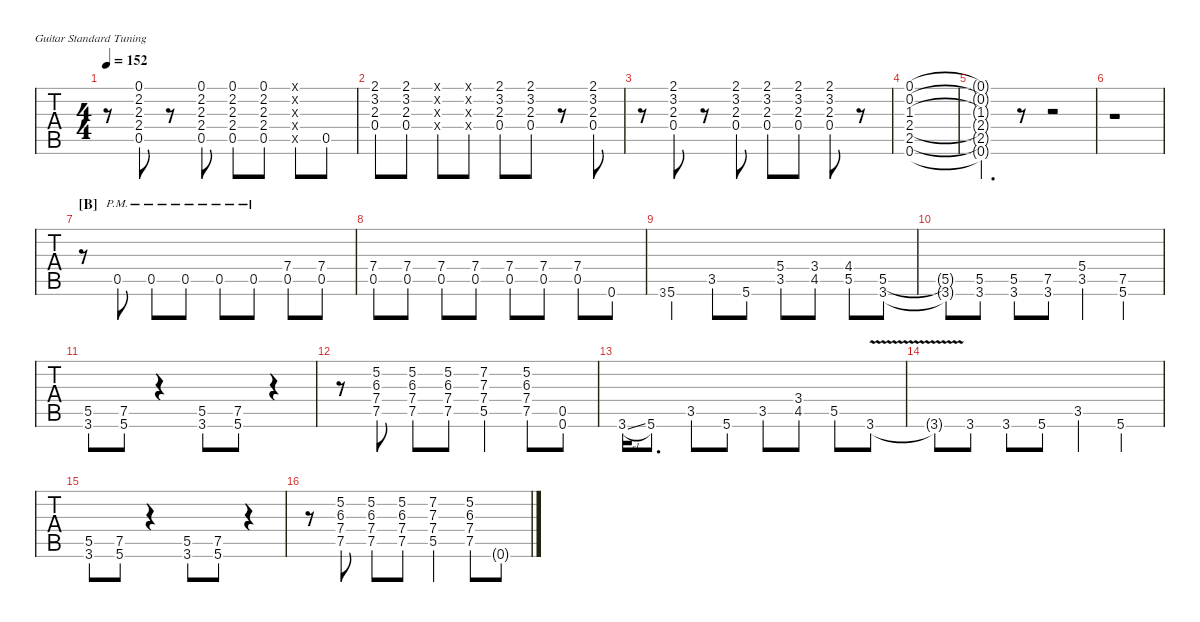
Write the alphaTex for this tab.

\hideDynamics
\bracketExtendMode nobrackets
\singleTrackTrackNamePolicy hidden
\multiTrackTrackNamePolicy hidden
\firstSystemTrackNameMode fullname
\firstSystemTrackNameOrientation horizontal
\otherSystemsTrackNameOrientation horizontal
\track ("Guitar I" "E-Gt") {instrument overdrivenguitar}
\staff {tabs}
\tuning (E4 B3 G3 D3 A2 E2)
\ts (4 4)
\tempo 152
\clef g2
\ks c
r.8{dy f} (0.1 2.2{acc #} 2.3 2.4 0.5).8 r.8 (0.1 2.2{acc #} 2.3 2.4 0.5).8 (0.1 2.2{acc #} 2.3 2.4 0.5).8 (0.1 2.2{acc #} 2.3 2.4 0.5).8 (0.1{x} 0.2{x} 0.3{x} 0.4{x} 0.5{x}).8 0.5.8 |
(2.1{acc #} 3.2 2.3 0.4).8 (2.1{acc #} 3.2 2.3 0.4).8 (0.1{x} 0.2{x} 0.3{x} 0.4{x}).8 (0.1{x} 0.2{x} 0.3{x} 0.4{x}).8 (2.1{acc #} 3.2 2.3 0.4).8 (2.1{acc #} 3.2 2.3 0.4).8 r.8 (2.1{acc #} 3.2 2.3 0.4).8 |
r.8 (2.1{acc #} 3.2 2.3 0.4).8 r.8 (2.1{acc #} 3.2 2.3 0.4).8 (2.1{acc #} 3.2 2.3 0.4).8 (2.1{acc #} 3.2 2.3 0.4).8 (2.1{acc #} 3.2 2.3 0.4).8 r.8 |
(0.1 0.2 1.3{acc #} 2.4 2.5 0.6{ac}).1 |
(0.1{t} 0.2{t} 1.3{t acc #} 2.4{t} 2.5{t} 0.6{t}).4{d} r.8 r.2 |
r.1 |
\section ("B" "")
r.8 0.5{pm}.8{dy pp} 0.5{pm}.8 0.5{pm}.8 0.5{pm}.8 0.5{pm}.8{dy p} (7.4 0.5).8 (7.4 0.5).8 |
(7.4 0.5).8 (7.4 0.5).8 (7.4 0.5).8{dy mp} (7.4 0.5).8 (7.4 0.5).8 (7.4 0.5).8{dy mf} (7.4 0.5).8 0.6.8 |
3.6.8{gr} 5.6.4{dy f} 3.5.8 5.6.8 (5.4 3.5).8 (3.4 4.5{acc #}).8 (4.4{acc #} 5.5).8 (5.5 3.6{ac}).8 |
(5.5{t} 3.6{t}).8 (5.5 3.6).8 (5.5 3.6).8 (7.5 3.6).8 (5.4 3.5).4 (7.5 5.6).4 |
(5.5 3.6{ac}).8 (7.5 5.6{ac}).8 r.4 (5.5 3.6{ac}).8 (7.5 5.6{ac}).8 r.4 |
r.8 (5.2 6.3{acc #} 7.4 7.5{ac}).8 (5.2 6.3{acc #} 7.4 7.5{ac}).8 (5.2 6.3{acc #} 7.4 7.5{ac}).8 (7.2{acc #} 7.3 7.4 5.5{ac}).4 (5.2 6.3{acc #} 7.4 7.5{ac}).8 (0.5 0.6).8 |
3.6{sl ac}.16 5.6.8{d} 3.5.8 5.6.8 3.5.8 (3.4 4.5{acc #}).8 5.5.8 3.6{v ac}.8 |
3.6{v t}.8 3.6.8 3.6.8 5.6.8 3.5.4 5.6.4 |
(5.5 3.6{ac}).8 (7.5 5.6{ac}).8 r.4 (5.5 3.6{ac}).8 (7.5 5.6{ac}).8 r.4 |
r.8 (5.2 6.3{acc #} 7.4 7.5{ac}).8 (5.2 6.3{acc #} 7.4 7.5{ac}).8 (5.2 6.3{acc #} 7.4 7.5{ac}).8 (7.2{acc #} 7.3 7.4 5.5{ac}).4 (5.2 6.3{acc #} 7.4 7.5{ac}).8 0.6{g}.8
